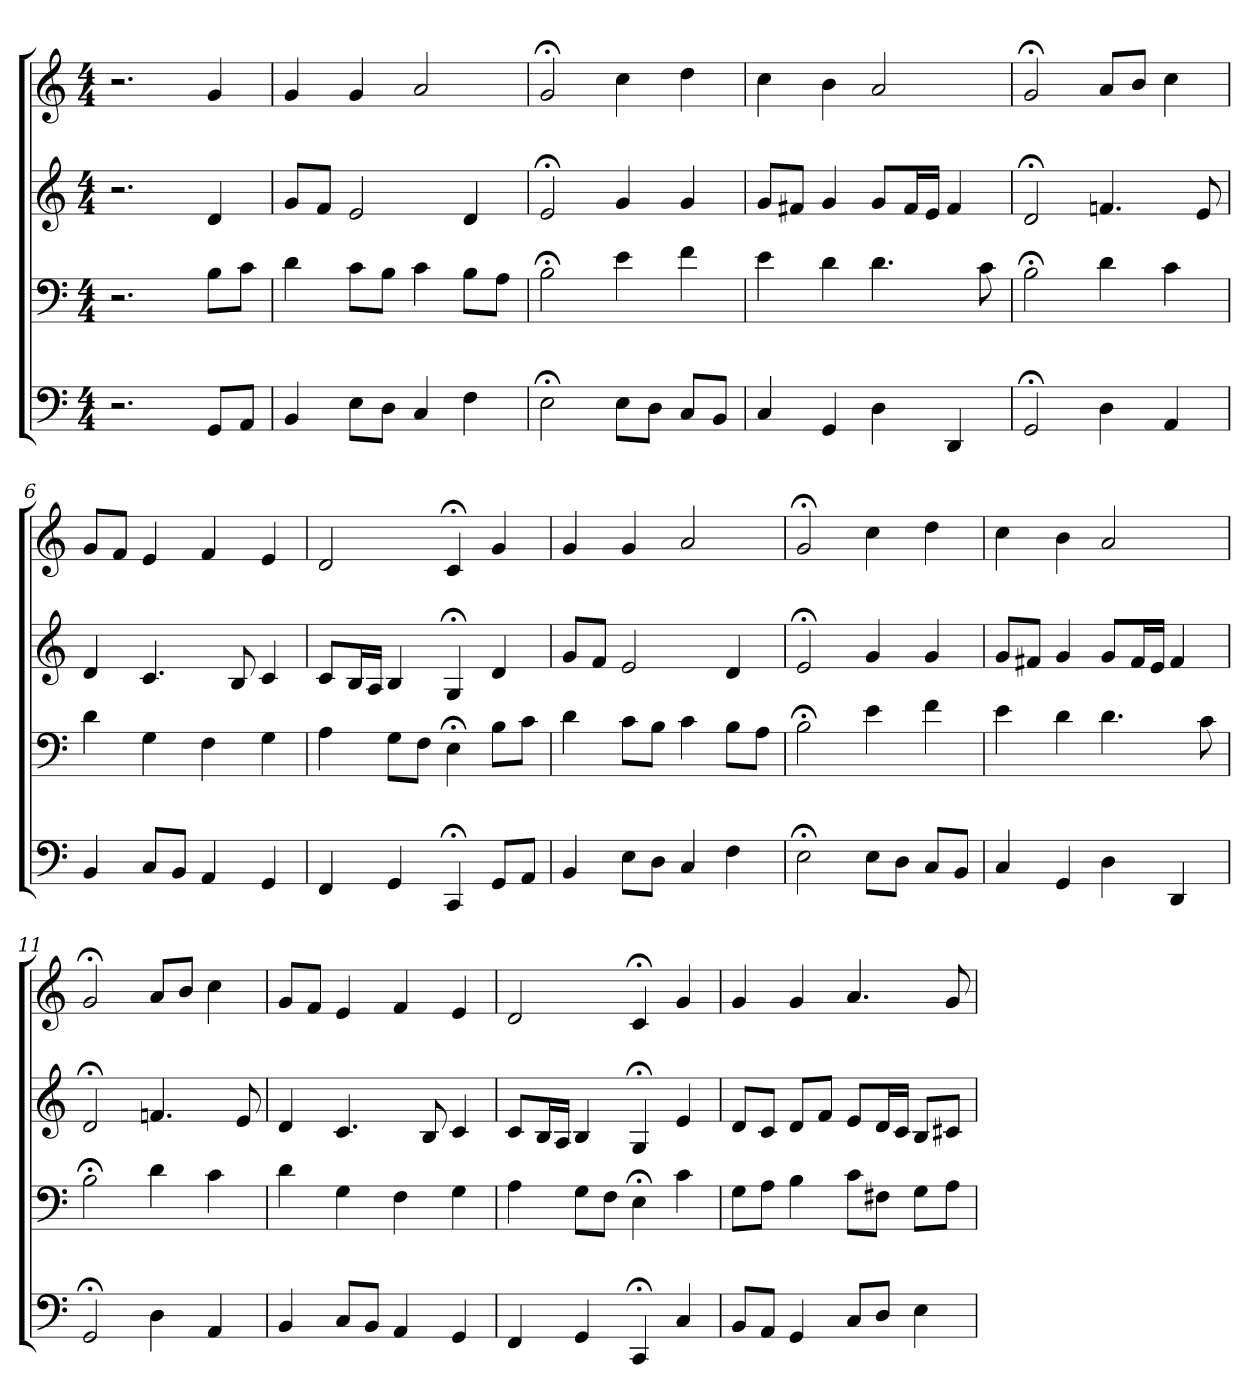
**kern	**kern	**kern	**kern
*part4	*part3	*part2	*part1
*staff4	*staff3	*staff2	*staff1
*clefF4	*clefF4	*clefG2	*clefG2
*M4/4	*M4/4	*M4/4	*M4/4
=1	=1	=1	=1
2.r	2.r	2.r	2.r
8GG/L	8B\L	4d	4g
8AA/J	8c\J	.	.
=2	=2	=2	=2
4BB	4d	8g/L	4g
.	.	8f/J	.
8E\L	8c\L	2e	4g
8D\J	8B\J	.	.
4C	4c	.	2a
4F	8B\L	4d	.
.	8A\J	.	.
=3	=3	=3	=3
2E;<	2B;<	2e;<	2g;<
8E\L	4e	4g	4cc
8D\J	.	.	.
8C/L	4f	4g	4dd
8BB/J	.	.	.
=4	=4	=4	=4
4C	4e	8g/L	4cc
.	.	8f#X/J	.
4GG	4d	4g	4b
4D	4.d	8g/L	2a
.	.	16f#/L	.
.	.	16e/JJ	.
4DD	.	4f#	.
.	8c	.	.
=5	=5	=5	=5
2GG;<	2B;<	2d;<	2g;<
4D	4d	4.fn	8a/L
.	.	.	8b/J
4AA	4c	.	4cc
.	.	8e	.
=6	=6	=6	=6
4BB	4d	4d	8g/L
.	.	.	8f/J
8C/L	4G	4.c	4e
8BB/J	.	.	.
4AA	4F	.	4f
.	.	8B	.
4GG	4G	4c	4e
=7	=7	=7	=7
4FF	4A	8c/L	2d
.	.	16B/L	.
.	.	16A/JJ	.
4GG	8G\L	4B	.
.	8F\J	.	.
4CC;<	4E;<	4G;<	4c;<
8GG/L	8B\L	4d	4g
8AA/J	8c\J	.	.
=8	=8	=8	=8
4BB	4d	8g/L	4g
.	.	8f/J	.
8E\L	8c\L	2e	4g
8D\J	8B\J	.	.
4C	4c	.	2a
4F	8B\L	4d	.
.	8A\J	.	.
=9	=9	=9	=9
2E;<	2B;<	2e;<	2g;<
8E\L	4e	4g	4cc
8D\J	.	.	.
8C/L	4f	4g	4dd
8BB/J	.	.	.
=10	=10	=10	=10
4C	4e	8g/L	4cc
.	.	8f#X/J	.
4GG	4d	4g	4b
4D	4.d	8g/L	2a
.	.	16f#/L	.
.	.	16e/JJ	.
4DD	.	4f#	.
.	8c	.	.
=11	=11	=11	=11
2GG;<	2B;<	2d;<	2g;<
4D	4d	4.fn	8a/L
.	.	.	8b/J
4AA	4c	.	4cc
.	.	8e	.
=12	=12	=12	=12
4BB	4d	4d	8g/L
.	.	.	8f/J
8C/L	4G	4.c	4e
8BB/J	.	.	.
4AA	4F	.	4f
.	.	8B	.
4GG	4G	4c	4e
=13	=13	=13	=13
4FF	4A	8c/L	2d
.	.	16B/L	.
.	.	16A/JJ	.
4GG	8G\L	4B	.
.	8F\J	.	.
4CC;<	4E;<	4G;<	4c;<
4C	4c	4e	4g
=14	=14	=14	=14
8BB/L	8G\L	8d/L	4g
8AA/J	8A\J	8c/J	.
4GG	4B	8d/L	4g
.	.	8f/J	.
8C/L	8c\L	8e/L	4.a
8D/J	8F#X\J	16d/L	.
.	.	16c/JJ	.
4E	8G\L	8B/L	.
.	8A\J	8c#X/J	8g
=	=	=	=
*-	*-	*-	*-
